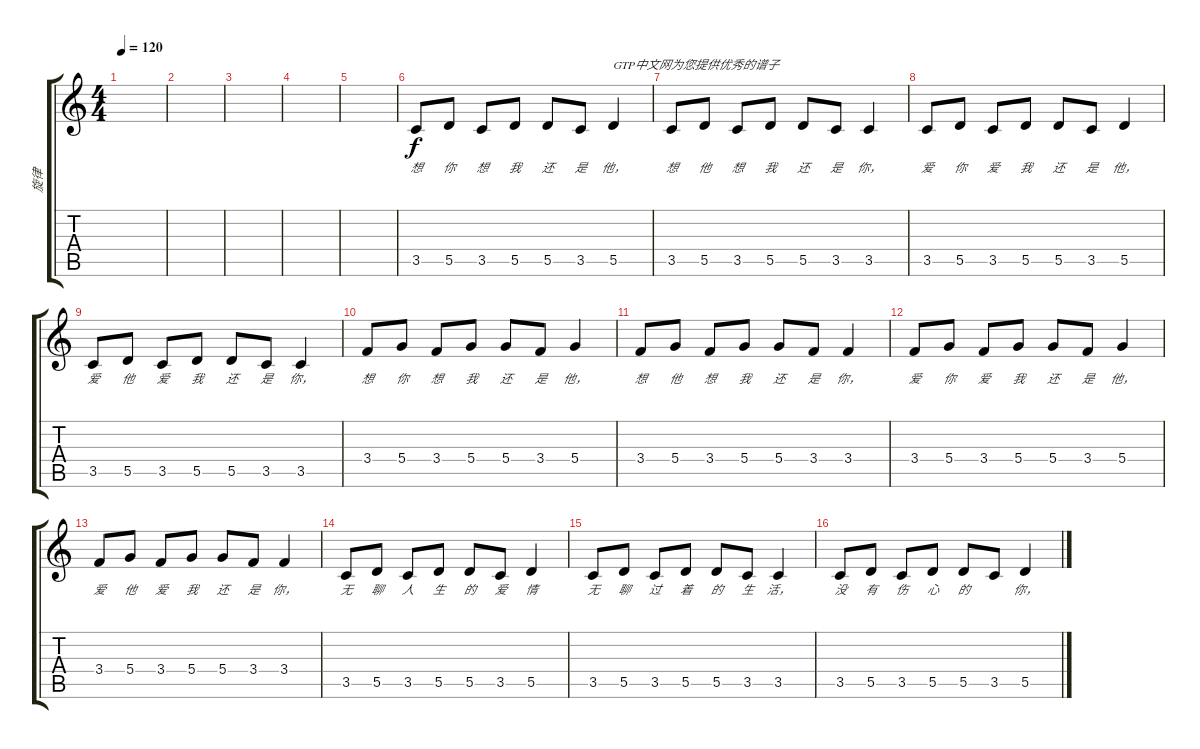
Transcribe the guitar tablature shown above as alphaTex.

\track ("旋律" "旋律") {instrument acousticguitarsteel}
\staff {score tabs}
\tuning (E4 B3 G3 D3 A2 E2) {hide}
\ts (4 4)
\tempo 120
\clef g2
\ks c
|
|
|
|
|
3.5.8{lyrics (0 "想") lyrics (1 "") lyrics (2 "") lyrics (3 "") lyrics (4 "")} 5.5.8{lyrics (0 "你") lyrics (1 "") lyrics (2 "") lyrics (3 "") lyrics (4 "")} 3.5.8{lyrics (0 "想") lyrics (1 "") lyrics (2 "") lyrics (3 "") lyrics (4 "")} 5.5.8{lyrics (0 "我") lyrics (1 "") lyrics (2 "") lyrics (3 "") lyrics (4 "")} 5.5.8{lyrics (0 "还") lyrics (1 "") lyrics (2 "") lyrics (3 "") lyrics (4 "")} 3.5.8{lyrics (0 "是") lyrics (1 "") lyrics (2 "") lyrics (3 "") lyrics (4 "")} 5.5.4{txt "GTP中文网为您提供优秀的谱子" lyrics (0 "他，") lyrics (1 "") lyrics (2 "") lyrics (3 "") lyrics (4 "")} |
3.5.8{lyrics (0 "想") lyrics (1 "") lyrics (2 "") lyrics (3 "") lyrics (4 "")} 5.5.8{lyrics (0 "他") lyrics (1 "") lyrics (2 "") lyrics (3 "") lyrics (4 "")} 3.5.8{lyrics (0 "想") lyrics (1 "") lyrics (2 "") lyrics (3 "") lyrics (4 "")} 5.5.8{lyrics (0 "我") lyrics (1 "") lyrics (2 "") lyrics (3 "") lyrics (4 "")} 5.5.8{lyrics (0 "还") lyrics (1 "") lyrics (2 "") lyrics (3 "") lyrics (4 "")} 3.5.8{lyrics (0 "是") lyrics (1 "") lyrics (2 "") lyrics (3 "") lyrics (4 "")} 3.5.4{lyrics (0 "你，") lyrics (1 "") lyrics (2 "") lyrics (3 "") lyrics (4 "")} |
3.5.8{lyrics (0 "爱") lyrics (1 "") lyrics (2 "") lyrics (3 "") lyrics (4 "")} 5.5.8{lyrics (0 "你") lyrics (1 "") lyrics (2 "") lyrics (3 "") lyrics (4 "")} 3.5.8{lyrics (0 "爱") lyrics (1 "") lyrics (2 "") lyrics (3 "") lyrics (4 "")} 5.5.8{lyrics (0 "我") lyrics (1 "") lyrics (2 "") lyrics (3 "") lyrics (4 "")} 5.5.8{lyrics (0 "还") lyrics (1 "") lyrics (2 "") lyrics (3 "") lyrics (4 "")} 3.5.8{lyrics (0 "是") lyrics (1 "") lyrics (2 "") lyrics (3 "") lyrics (4 "")} 5.5.4{lyrics (0 "他，") lyrics (1 "") lyrics (2 "") lyrics (3 "") lyrics (4 "")} |
3.5.8{lyrics (0 "爱") lyrics (1 "") lyrics (2 "") lyrics (3 "") lyrics (4 "")} 5.5.8{lyrics (0 "他") lyrics (1 "") lyrics (2 "") lyrics (3 "") lyrics (4 "")} 3.5.8{lyrics (0 "爱") lyrics (1 "") lyrics (2 "") lyrics (3 "") lyrics (4 "")} 5.5.8{lyrics (0 "我") lyrics (1 "") lyrics (2 "") lyrics (3 "") lyrics (4 "")} 5.5.8{lyrics (0 "还") lyrics (1 "") lyrics (2 "") lyrics (3 "") lyrics (4 "")} 3.5.8{lyrics (0 "是") lyrics (1 "") lyrics (2 "") lyrics (3 "") lyrics (4 "")} 3.5.4{lyrics (0 "你，") lyrics (1 "") lyrics (2 "") lyrics (3 "") lyrics (4 "")} |
3.4.8{lyrics (0 "想") lyrics (1 "") lyrics (2 "") lyrics (3 "") lyrics (4 "")} 5.4.8{lyrics (0 "你") lyrics (1 "") lyrics (2 "") lyrics (3 "") lyrics (4 "")} 3.4.8{lyrics (0 "想") lyrics (1 "") lyrics (2 "") lyrics (3 "") lyrics (4 "")} 5.4.8{lyrics (0 "我") lyrics (1 "") lyrics (2 "") lyrics (3 "") lyrics (4 "")} 5.4.8{lyrics (0 "还") lyrics (1 "") lyrics (2 "") lyrics (3 "") lyrics (4 "")} 3.4.8{lyrics (0 "是") lyrics (1 "") lyrics (2 "") lyrics (3 "") lyrics (4 "")} 5.4.4{lyrics (0 "他，") lyrics (1 "") lyrics (2 "") lyrics (3 "") lyrics (4 "")} |
3.4.8{lyrics (0 "想") lyrics (1 "") lyrics (2 "") lyrics (3 "") lyrics (4 "")} 5.4.8{lyrics (0 "他") lyrics (1 "") lyrics (2 "") lyrics (3 "") lyrics (4 "")} 3.4.8{lyrics (0 "想") lyrics (1 "") lyrics (2 "") lyrics (3 "") lyrics (4 "")} 5.4.8{lyrics (0 "我") lyrics (1 "") lyrics (2 "") lyrics (3 "") lyrics (4 "")} 5.4.8{lyrics (0 "还") lyrics (1 "") lyrics (2 "") lyrics (3 "") lyrics (4 "")} 3.4.8{lyrics (0 "是") lyrics (1 "") lyrics (2 "") lyrics (3 "") lyrics (4 "")} 3.4.4{lyrics (0 "你，") lyrics (1 "") lyrics (2 "") lyrics (3 "") lyrics (4 "")} |
3.4.8{lyrics (0 "爱") lyrics (1 "") lyrics (2 "") lyrics (3 "") lyrics (4 "")} 5.4.8{lyrics (0 "你") lyrics (1 "") lyrics (2 "") lyrics (3 "") lyrics (4 "")} 3.4.8{lyrics (0 "爱") lyrics (1 "") lyrics (2 "") lyrics (3 "") lyrics (4 "")} 5.4.8{lyrics (0 "我") lyrics (1 "") lyrics (2 "") lyrics (3 "") lyrics (4 "")} 5.4.8{lyrics (0 "还") lyrics (1 "") lyrics (2 "") lyrics (3 "") lyrics (4 "")} 3.4.8{lyrics (0 "是") lyrics (1 "") lyrics (2 "") lyrics (3 "") lyrics (4 "")} 5.4.4{lyrics (0 "他，") lyrics (1 "") lyrics (2 "") lyrics (3 "") lyrics (4 "")} |
3.4.8{lyrics (0 "爱") lyrics (1 "") lyrics (2 "") lyrics (3 "") lyrics (4 "")} 5.4.8{lyrics (0 "他") lyrics (1 "") lyrics (2 "") lyrics (3 "") lyrics (4 "")} 3.4.8{lyrics (0 "爱") lyrics (1 "") lyrics (2 "") lyrics (3 "") lyrics (4 "")} 5.4.8{lyrics (0 "我") lyrics (1 "") lyrics (2 "") lyrics (3 "") lyrics (4 "")} 5.4.8{lyrics (0 "还") lyrics (1 "") lyrics (2 "") lyrics (3 "") lyrics (4 "")} 3.4.8{lyrics (0 "是") lyrics (1 "") lyrics (2 "") lyrics (3 "") lyrics (4 "")} 3.4.4{lyrics (0 "你，") lyrics (1 "") lyrics (2 "") lyrics (3 "") lyrics (4 "")} |
3.5.8{lyrics (0 "无") lyrics (1 "") lyrics (2 "") lyrics (3 "") lyrics (4 "")} 5.5.8{lyrics (0 "聊") lyrics (1 "") lyrics (2 "") lyrics (3 "") lyrics (4 "")} 3.5.8{lyrics (0 "人") lyrics (1 "") lyrics (2 "") lyrics (3 "") lyrics (4 "")} 5.5.8{lyrics (0 "生") lyrics (1 "") lyrics (2 "") lyrics (3 "") lyrics (4 "")} 5.5.8{lyrics (0 "的") lyrics (1 "") lyrics (2 "") lyrics (3 "") lyrics (4 "")} 3.5.8{lyrics (0 "爱") lyrics (1 "") lyrics (2 "") lyrics (3 "") lyrics (4 "")} 5.5.4{lyrics (0 "情") lyrics (1 "") lyrics (2 "") lyrics (3 "") lyrics (4 "")} |
3.5.8{lyrics (0 "无") lyrics (1 "") lyrics (2 "") lyrics (3 "") lyrics (4 "")} 5.5.8{lyrics (0 "聊") lyrics (1 "") lyrics (2 "") lyrics (3 "") lyrics (4 "")} 3.5.8{lyrics (0 "过") lyrics (1 "") lyrics (2 "") lyrics (3 "") lyrics (4 "")} 5.5.8{lyrics (0 "着") lyrics (1 "") lyrics (2 "") lyrics (3 "") lyrics (4 "")} 5.5.8{lyrics (0 "的") lyrics (1 "") lyrics (2 "") lyrics (3 "") lyrics (4 "")} 3.5.8{lyrics (0 "生") lyrics (1 "") lyrics (2 "") lyrics (3 "") lyrics (4 "")} 3.5.4{lyrics (0 "活，") lyrics (1 "") lyrics (2 "") lyrics (3 "") lyrics (4 "")} |
3.5.8{lyrics (0 "没") lyrics (1 "") lyrics (2 "") lyrics (3 "") lyrics (4 "")} 5.5.8{lyrics (0 "有") lyrics (1 "") lyrics (2 "") lyrics (3 "") lyrics (4 "")} 3.5.8{lyrics (0 "伤") lyrics (1 "") lyrics (2 "") lyrics (3 "") lyrics (4 "")} 5.5.8{lyrics (0 "心") lyrics (1 "") lyrics (2 "") lyrics (3 "") lyrics (4 "")} 5.5.8{lyrics (0 "的") lyrics (1 "") lyrics (2 "") lyrics (3 "") lyrics (4 "")} 3.5.8{lyrics (0 "") lyrics (1 "") lyrics (2 "") lyrics (3 "") lyrics (4 "")} 5.5.4{lyrics (0 "你，") lyrics (1 "") lyrics (2 "") lyrics (3 "") lyrics (4 "")}
